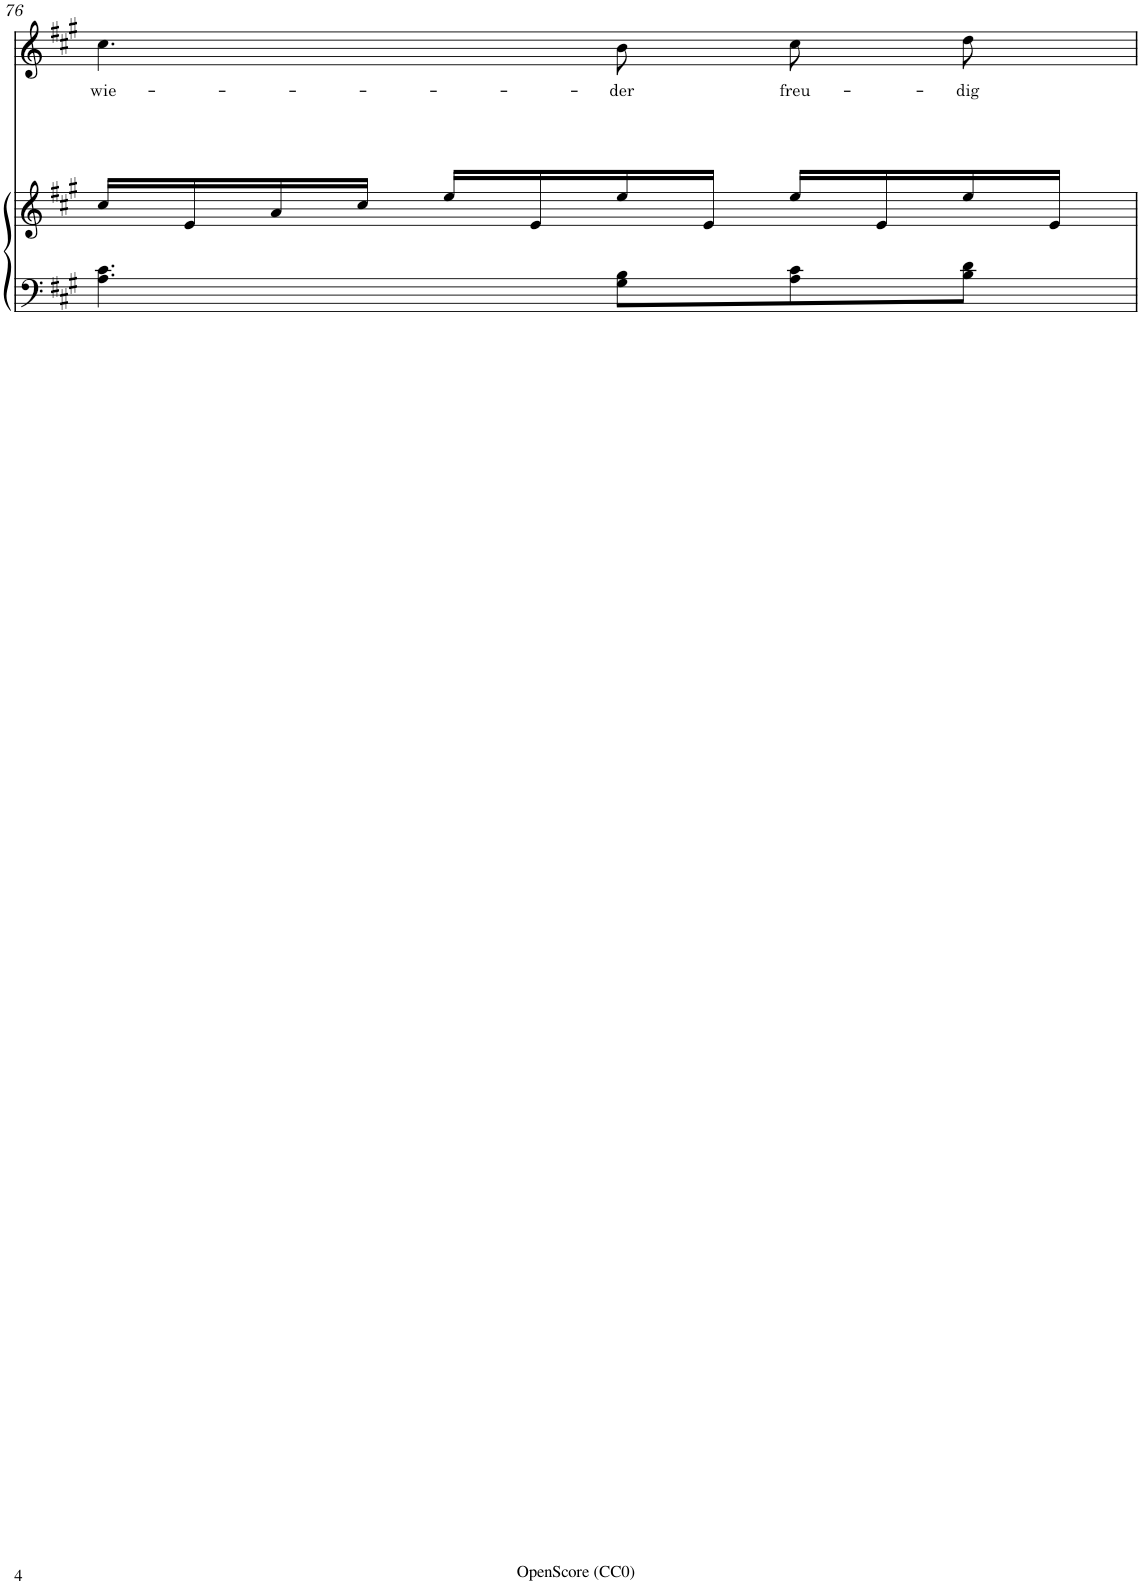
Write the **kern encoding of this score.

**kern	**kern	**kern	**text
*part2	*part2	*part1	*part1
*staff3	*staff2	*staff1	*staff1
*I"Pianoforte	*	*I"Singstimme Voice	*
*I'Pno	*	*	*
!!LO:PB:g=z
*clefF4	*clefG2	*clefG2	*
*k[f#c#g#]	*k[f#c#g#]	*k[f#c#g#]	*
*M3/4	*M3/4	*M3/4	*
=76	=76	=76	=76
!	!	!	!LO:LY:b
4.A\ 4.c#\	16cc#/LL	4.cc#\	wie-
.	16e/	.	.
.	16a/	.	.
.	16cc#/JJ	.	.
.	16ee/LL	.	.
.	16e/	.	.
!	!	!	!LO:LY:b
8G#\ 8B\L	16ee/	8b\	-der
.	16e/JJ	.	.
!	!	!	!LO:LY:b
8A\ 8c#\	16ee/LL	8cc#\L	freu-
.	16e/	.	.
!	!	!	!LO:LY:b
8B\ 8d\J	16ee/	8dd\J	-dig
.	16e/JJ	.	.
=	=	=	=
*-	*-	*-	*-
